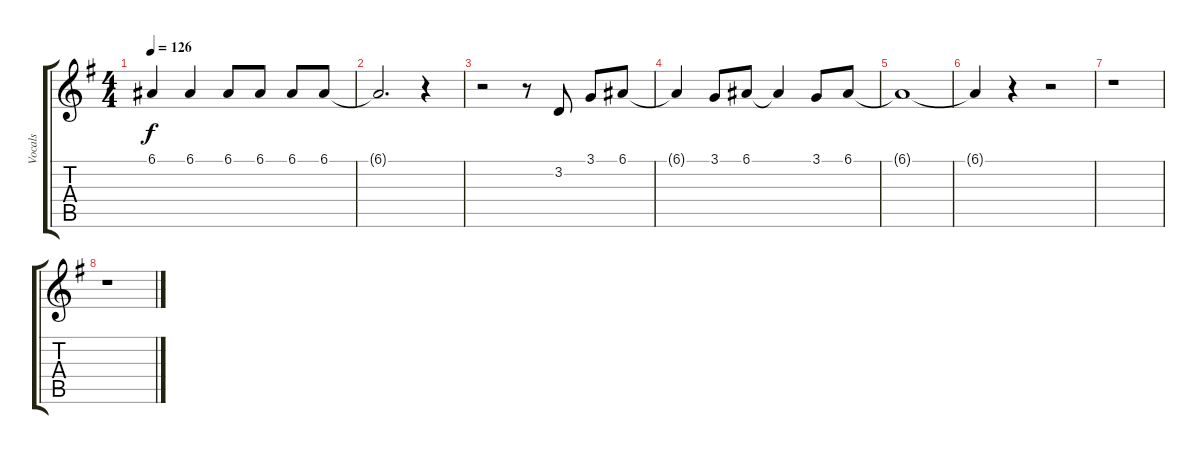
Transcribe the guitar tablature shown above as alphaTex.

\track ("Vocals" "Vocals") {instrument englishhorn}
\staff {score tabs}
\tuning (E4 B3 G3 D3 A2 E2) {hide}
\ts (4 4)
\tempo 126
\clef g2
\ks g
6.1.4{dy f} 6.1.4 6.1.8 6.1.8 6.1.8 6.1.8 |
6.1{t}.2{d} r.4 |
r.2 r.8 3.2.8 3.1.8 6.1.8 |
6.1{t}.4 3.1.8 6.1.8 6.1{t}.4 3.1.8 6.1.8 |
6.1{t}.1 |
6.1{t}.4 r.4 r.2 |
r.1 |
r.1
